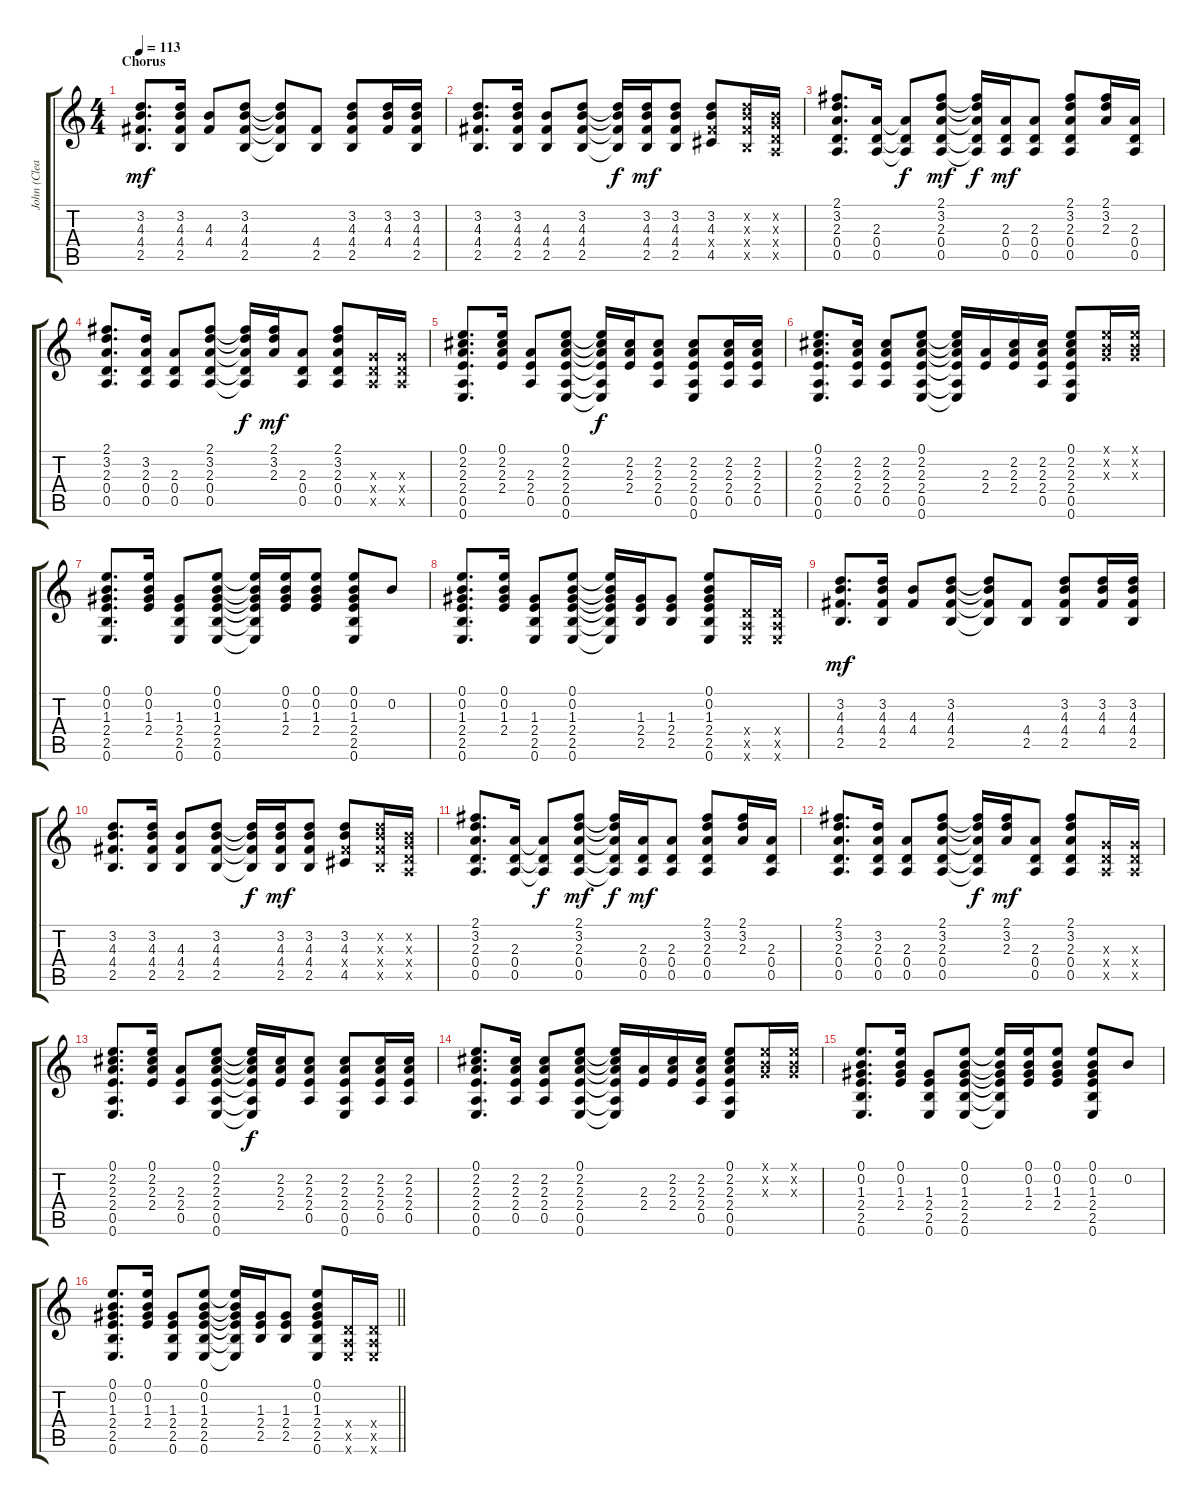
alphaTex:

\track ("John (Clean)" "John (Clea") {instrument electricguitarjazz}
\staff {score tabs}
\tuning (E4 B3 G3 D3 A2 E2) {hide}
\ts (4 4)
\section ("" "Chorus")
\tempo 113
\clef g2
\ks c
(3.2 4.3 4.4 2.5).8{d dy mf} (3.2 4.3 4.4 2.5).16 (4.3 4.4).8 (3.2 4.3 4.4 2.5).8 (3.2{t} 4.3{t} 4.4{t} 2.5{t}).8 (4.4 2.5).8 (3.2 4.3 4.4 2.5).8 (3.2 4.3 4.4).16 (3.2 4.3 4.4 2.5).16 |
(3.2 4.3 4.4 2.5).8{d} (3.2 4.3 4.4 2.5).16 (4.3 4.4 2.5).8 (3.2 4.3 4.4 2.5).8 (3.2{t} 4.3{t} 4.4{t} 2.5{t}).16{dy f} (3.2 4.3 4.4 2.5).16{dy mf} (3.2 4.3 4.4 2.5).8 (3.2 4.3 4.4{x} 4.5).8 (3.2{x} 4.3{x} 4.4{x} 2.5{x}).16 (0.2{x} 0.3{x} 0.4{x} 0.5{x}).16 |
(2.1 3.2 2.3 0.4 0.5).8{d} (2.3 0.4 0.5).16 (2.3{t} 0.4{t} 0.5{t}).8{dy f} (2.1 3.2 2.3 0.4 0.5).8{dy mf} (2.1{t} 3.2{t} 2.3{t} 0.4{t} 0.5{t}).16{dy f} (2.3 0.4 0.5).16{dy mf} (2.3 0.4 0.5).8 (2.1 3.2 2.3 0.4 0.5).8 (2.1 3.2 2.3).16 (2.3 0.4 0.5).16 |
(2.1 3.2 2.3 0.4 0.5).8{d} (3.2 2.3 0.4 0.5).16 (2.3 0.4 0.5).8 (2.1 3.2 2.3 0.4 0.5).8 (2.1{t} 3.2{t} 2.3{t} 0.4{t} 0.5{t}).16{dy f} (2.1 3.2 2.3).16{dy mf} (2.3 0.4 0.5).8 (2.1 3.2 2.3 0.4 0.5).8 (0.3{x} 0.4{x} 0.5{x}).16 (0.3{x} 0.4{x} 0.5{x}).16 |
(0.1 2.2 2.3 2.4 0.5 0.6).8{d} (0.1 2.2 2.3 2.4).16 (2.3 2.4 0.5).8 (0.1 2.2 2.3 2.4 0.5 0.6).8 (0.1{t} 2.2{t} 2.3{t} 2.4{t} 0.5{t} 0.6{t}).16{dy f} (2.2 2.3 2.4).16 (2.2 2.3 2.4 0.5).8 (2.2 2.3 2.4 0.5 0.6).8 (2.2 2.3 2.4 0.5).16 (2.2 2.3 2.4 0.5).16 |
(0.1 2.2 2.3 2.4 0.5 0.6).8{d} (2.2 2.3 2.4 0.5).16 (2.2 2.3 2.4 0.5).8 (0.1 2.2 2.3 2.4 0.5 0.6).8 (0.1{t} 2.2{t} 2.3{t} 2.4{t} 0.5{t} 0.6{t}).16 (2.3 2.4).16 (2.2 2.3 2.4).16 (2.2 2.3 2.4 0.5).16 (0.1 2.2 2.3 2.4 0.5 0.6).8 (0.1{x} 0.2{x} 0.3{x}).16 (0.1{x} 0.2{x} 0.3{x}).16 |
(0.1 0.2 1.3 2.4 2.5 0.6).8{d} (0.1 0.2 1.3 2.4).16 (1.3 2.4 2.5 0.6).8 (0.1 0.2 1.3 2.4 2.5 0.6).8 (0.1{t} 0.2{t} 1.3{t} 2.4{t} 2.5{t} 0.6{t}).16 (0.1 0.2 1.3 2.4).16 (0.1 0.2 1.3 2.4).8 (0.1 0.2 1.3 2.4 2.5 0.6).8 0.2.8 |
(0.1 0.2 1.3 2.4 2.5 0.6).8{d} (0.1 0.2 1.3 2.4).16 (1.3 2.4 2.5 0.6).8 (0.1 0.2 1.3 2.4 2.5 0.6).8 (0.1{t} 0.2{t} 1.3{t} 2.4{t} 2.5{t} 0.6{t}).16 (1.3 2.4 2.5).16 (1.3 2.4 2.5).8 (0.1 0.2 1.3 2.4 2.5 0.6).8 (0.4{x} 0.5{x} 0.6{x}).16 (0.4{x} 0.5{x} 0.6{x}).16 |
(3.2 4.3 4.4 2.5).8{d dy mf} (3.2 4.3 4.4 2.5).16 (4.3 4.4).8 (3.2 4.3 4.4 2.5).8 (3.2{t} 4.3{t} 4.4{t} 2.5{t}).8 (4.4 2.5).8 (3.2 4.3 4.4 2.5).8 (3.2 4.3 4.4).16 (3.2 4.3 4.4 2.5).16 |
(3.2 4.3 4.4 2.5).8{d} (3.2 4.3 4.4 2.5).16 (4.3 4.4 2.5).8 (3.2 4.3 4.4 2.5).8 (3.2{t} 4.3{t} 4.4{t} 2.5{t}).16{dy f} (3.2 4.3 4.4 2.5).16{dy mf} (3.2 4.3 4.4 2.5).8 (3.2 4.3 4.4{x} 4.5).8 (3.2{x} 4.3{x} 4.4{x} 2.5{x}).16 (0.2{x} 0.3{x} 0.4{x} 0.5{x}).16 |
(2.1 3.2 2.3 0.4 0.5).8{d} (2.3 0.4 0.5).16 (2.3{t} 0.4{t} 0.5{t}).8{dy f} (2.1 3.2 2.3 0.4 0.5).8{dy mf} (2.1{t} 3.2{t} 2.3{t} 0.4{t} 0.5{t}).16{dy f} (2.3 0.4 0.5).16{dy mf} (2.3 0.4 0.5).8 (2.1 3.2 2.3 0.4 0.5).8 (2.1 3.2 2.3).16 (2.3 0.4 0.5).16 |
(2.1 3.2 2.3 0.4 0.5).8{d} (3.2 2.3 0.4 0.5).16 (2.3 0.4 0.5).8 (2.1 3.2 2.3 0.4 0.5).8 (2.1{t} 3.2{t} 2.3{t} 0.4{t} 0.5{t}).16{dy f} (2.1 3.2 2.3).16{dy mf} (2.3 0.4 0.5).8 (2.1 3.2 2.3 0.4 0.5).8 (0.3{x} 0.4{x} 0.5{x}).16 (0.3{x} 0.4{x} 0.5{x}).16 |
(0.1 2.2 2.3 2.4 0.5 0.6).8{d} (0.1 2.2 2.3 2.4).16 (2.3 2.4 0.5).8 (0.1 2.2 2.3 2.4 0.5 0.6).8 (0.1{t} 2.2{t} 2.3{t} 2.4{t} 0.5{t} 0.6{t}).16{dy f} (2.2 2.3 2.4).16 (2.2 2.3 2.4 0.5).8 (2.2 2.3 2.4 0.5 0.6).8 (2.2 2.3 2.4 0.5).16 (2.2 2.3 2.4 0.5).16 |
(0.1 2.2 2.3 2.4 0.5 0.6).8{d} (2.2 2.3 2.4 0.5).16 (2.2 2.3 2.4 0.5).8 (0.1 2.2 2.3 2.4 0.5 0.6).8 (0.1{t} 2.2{t} 2.3{t} 2.4{t} 0.5{t} 0.6{t}).16 (2.3 2.4).16 (2.2 2.3 2.4).16 (2.2 2.3 2.4 0.5).16 (0.1 2.2 2.3 2.4 0.5 0.6).8 (0.1{x} 0.2{x} 0.3{x}).16 (0.1{x} 0.2{x} 0.3{x}).16 |
(0.1 0.2 1.3 2.4 2.5 0.6).8{d} (0.1 0.2 1.3 2.4).16 (1.3 2.4 2.5 0.6).8 (0.1 0.2 1.3 2.4 2.5 0.6).8 (0.1{t} 0.2{t} 1.3{t} 2.4{t} 2.5{t} 0.6{t}).16 (0.1 0.2 1.3 2.4).16 (0.1 0.2 1.3 2.4).8 (0.1 0.2 1.3 2.4 2.5 0.6).8 0.2.8 |
\barLineRight lightlight
(0.1 0.2 1.3 2.4 2.5 0.6).8{d} (0.1 0.2 1.3 2.4).16 (1.3 2.4 2.5 0.6).8 (0.1 0.2 1.3 2.4 2.5 0.6).8 (0.1{t} 0.2{t} 1.3{t} 2.4{t} 2.5{t} 0.6{t}).16 (1.3 2.4 2.5).16 (1.3 2.4 2.5).8 (0.1 0.2 1.3 2.4 2.5 0.6).8 (0.4{x} 0.5{x} 0.6{x}).16 (0.4{x} 0.5{x} 0.6{x}).16
